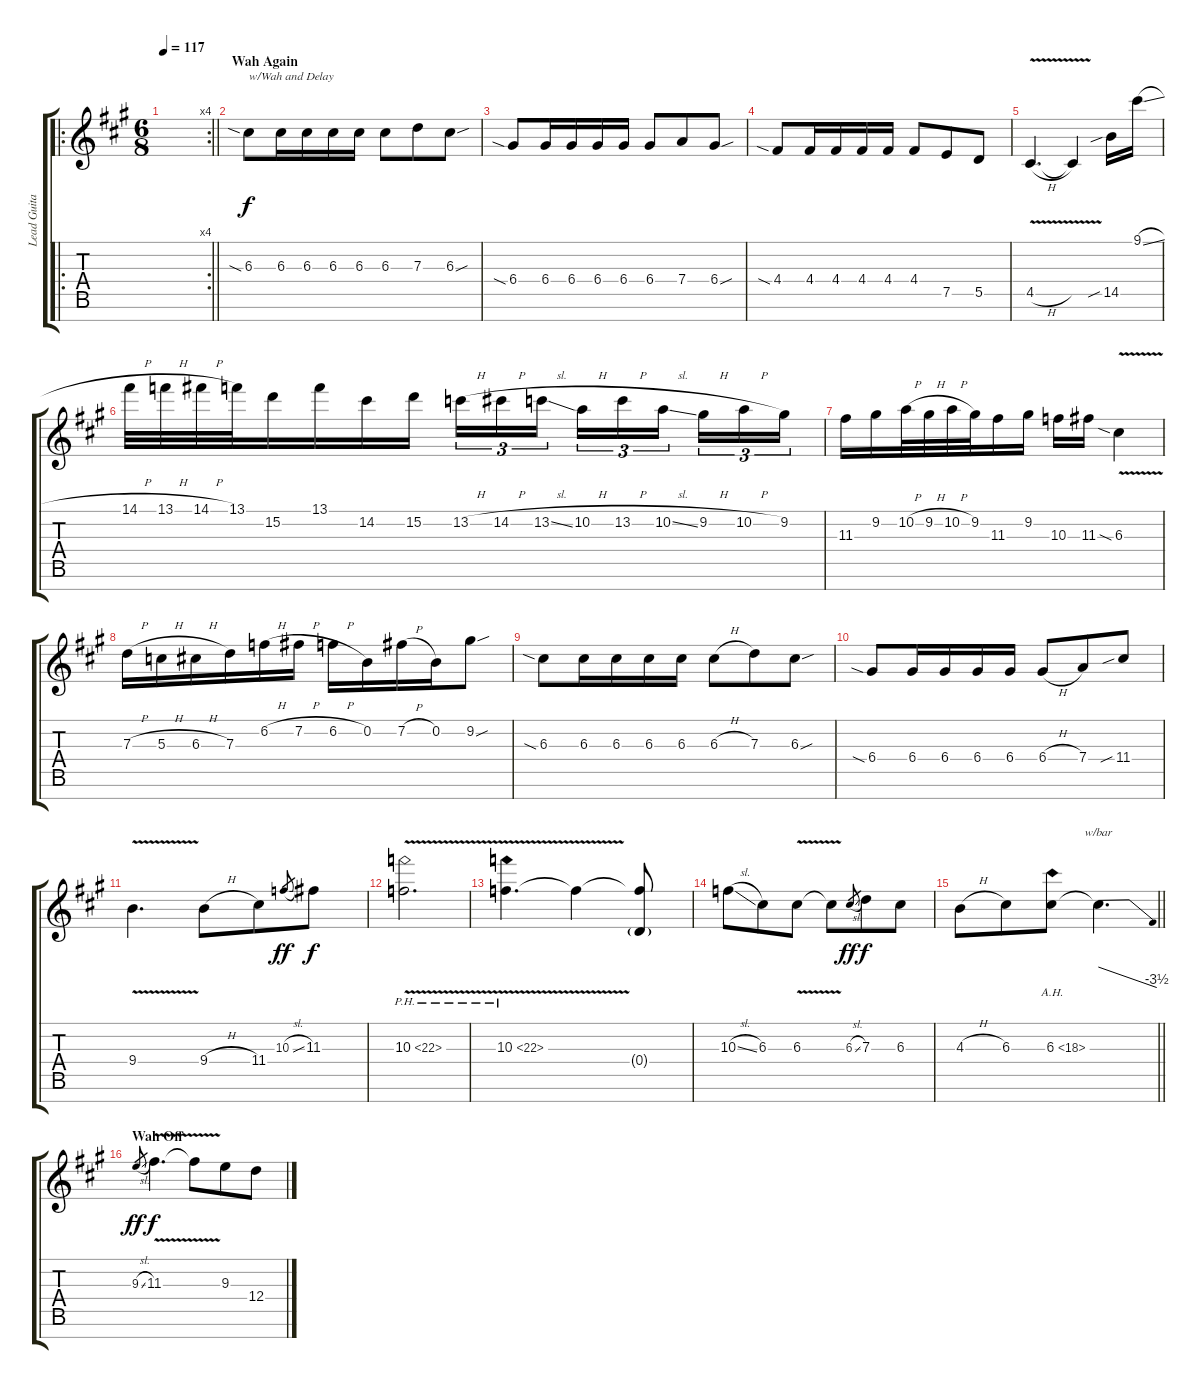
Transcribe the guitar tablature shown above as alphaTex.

\track ("Lead Guitar 1" "Lead Guita") {instrument overdrivenguitar}
\staff {score tabs}
\tuning (E4 B3 G3 D3 A2 E2 B1) {hide}
\ro
\rc 4
\ts (6 8)
\tempo 117
\clef g2
\barLineRight lightlight
\ks a
|
\section ("" "Wah Again")
6.3{sia}.8{txt "w/Wah and Delay" instrument overdrivenguitar} 6.3.16 6.3.16 6.3.16 6.3.16 6.3.8 7.3.8 6.3{sou}.8 |
6.4{sia}.8 6.4.16 6.4.16 6.4.16 6.4.16 6.4.8 7.4.8 6.4{sou}.8 |
4.4{sia}.8 4.4.16 4.4.16 4.4.16 4.4.16 4.4.8 7.5.8 5.5.8 |
4.5{v h}.4{d} 4.5{t}.4 14.5{sib}.16 9.1{sl}.16 |
14.1{h}.32 13.1{h}.32 14.1{h}.32 13.1.32 15.2.16 13.1.16 14.2.16 15.2.16 13.2{h}.16{tu (3 2)} 14.2{h}.16{tu (3 2)} 13.2{sl}.16{tu (3 2) beam splitsecondary} 10.2{h}.16{tu (3 2)} 13.2{h}.16{tu (3 2)} 10.2{sl}.16{tu (3 2) beam splitsecondary} 9.2{h}.16{tu (3 2)} 10.2{h}.16{tu (3 2)} 9.2.16{tu (3 2)} |
11.3.16 9.2.16 10.2{h}.32 9.2{h}.32 10.2{h}.32 9.2.32 11.3.16 9.2.16 10.3.16 11.3.16 6.3{v sia}.4 |
7.3{h}.16 5.3{h}.16 6.3{h}.16 7.3.16 6.2{h}.16 7.2{h}.16 6.2{h}.16 0.2.16 7.2{h}.16 0.2.16 9.2{sou}.8 |
6.3{sia}.8 6.3.16 6.3.16 6.3.16 6.3.16 6.3{h}.8 7.3.8 6.3{sou}.8 |
6.4{sia}.8 6.4.16 6.4.16 6.4.16 6.4.16 6.4{h}.8 7.4.8 11.4{sib}.8 |
9.4{v}.4{d} 9.4{h}.8 11.4.8 10.3{sl}.8{gr dy ff} 11.3.8{dy f} |
10.3{ph 12 v}.2{d} |
10.3{ph 12 v}.4{d} 10.3{t}.4 (10.3{t} 0.4{g}).8 |
10.3{sl}.8 6.3.8 6.3{v}.8 6.3{t}.8 6.3{sl}.8{gr dy ff} 7.3.8{dy f} 6.3.8 |
\barLineRight lightlight
4.3{h}.8 6.3.8 6.3{ah 12}.8 6.3{t}.4{d tbe (dive default 0 0 60 -14)} |
\section ("" "Wah Off")
9.3{sl}.8{gr dy ff} 11.3{v}.4{d dy f volume 16 instrument distortionguitar} 11.3{t}.8 9.3.8 12.4.8
